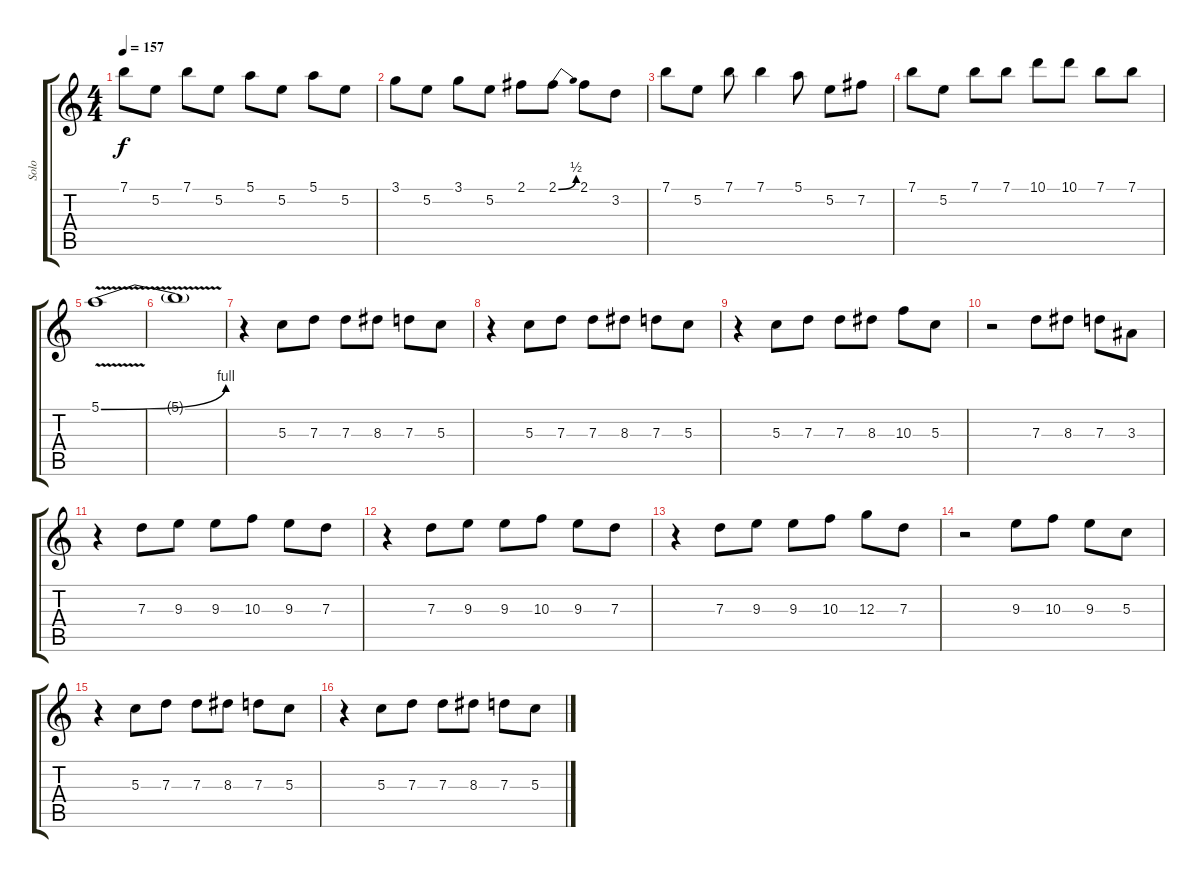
\track ("Solo" "Solo") {instrument distortionguitar}
\staff {score tabs}
\tuning (E4 B3 G3 D3 A2 E2) {hide}
\ts (4 4)
\tempo 157
\clef g2
\ks c
7.1.8{dy f} 5.2.8 7.1.8 5.2.8 5.1.8 5.2.8 5.1.8 5.2.8 |
3.1.8 5.2.8 3.1.8 5.2.8 2.1.8 2.1{be (bend 0 0 60 2)}.8 2.1.8 3.2.8 |
7.1.8 5.2.8 7.1.8 7.1.4 5.1.8 5.2.8 7.2.8 |
7.1.8 5.2.8 7.1.8 7.1.8 10.1.8 10.1.8 7.1.8 7.1.8 |
5.1{be (bend 0 0 60 4) v}.1 |
5.1{t}.1 |
r.4 5.3.8 7.3.8 7.3.8 8.3.8 7.3.8 5.3.8 |
r.4 5.3.8 7.3.8 7.3.8 8.3.8 7.3.8 5.3.8 |
r.4 5.3.8 7.3.8 7.3.8 8.3.8 10.3.8 5.3.8 |
r.2 7.3.8 8.3.8 7.3.8 3.3.8 |
r.4 7.3.8 9.3.8 9.3.8 10.3.8 9.3.8 7.3.8 |
r.4 7.3.8 9.3.8 9.3.8 10.3.8 9.3.8 7.3.8 |
r.4 7.3.8 9.3.8 9.3.8 10.3.8 12.3.8 7.3.8 |
r.2 9.3.8 10.3.8 9.3.8 5.3.8 |
r.4 5.3.8 7.3.8 7.3.8 8.3.8 7.3.8 5.3.8 |
r.4 5.3.8 7.3.8 7.3.8 8.3.8 7.3.8 5.3.8
